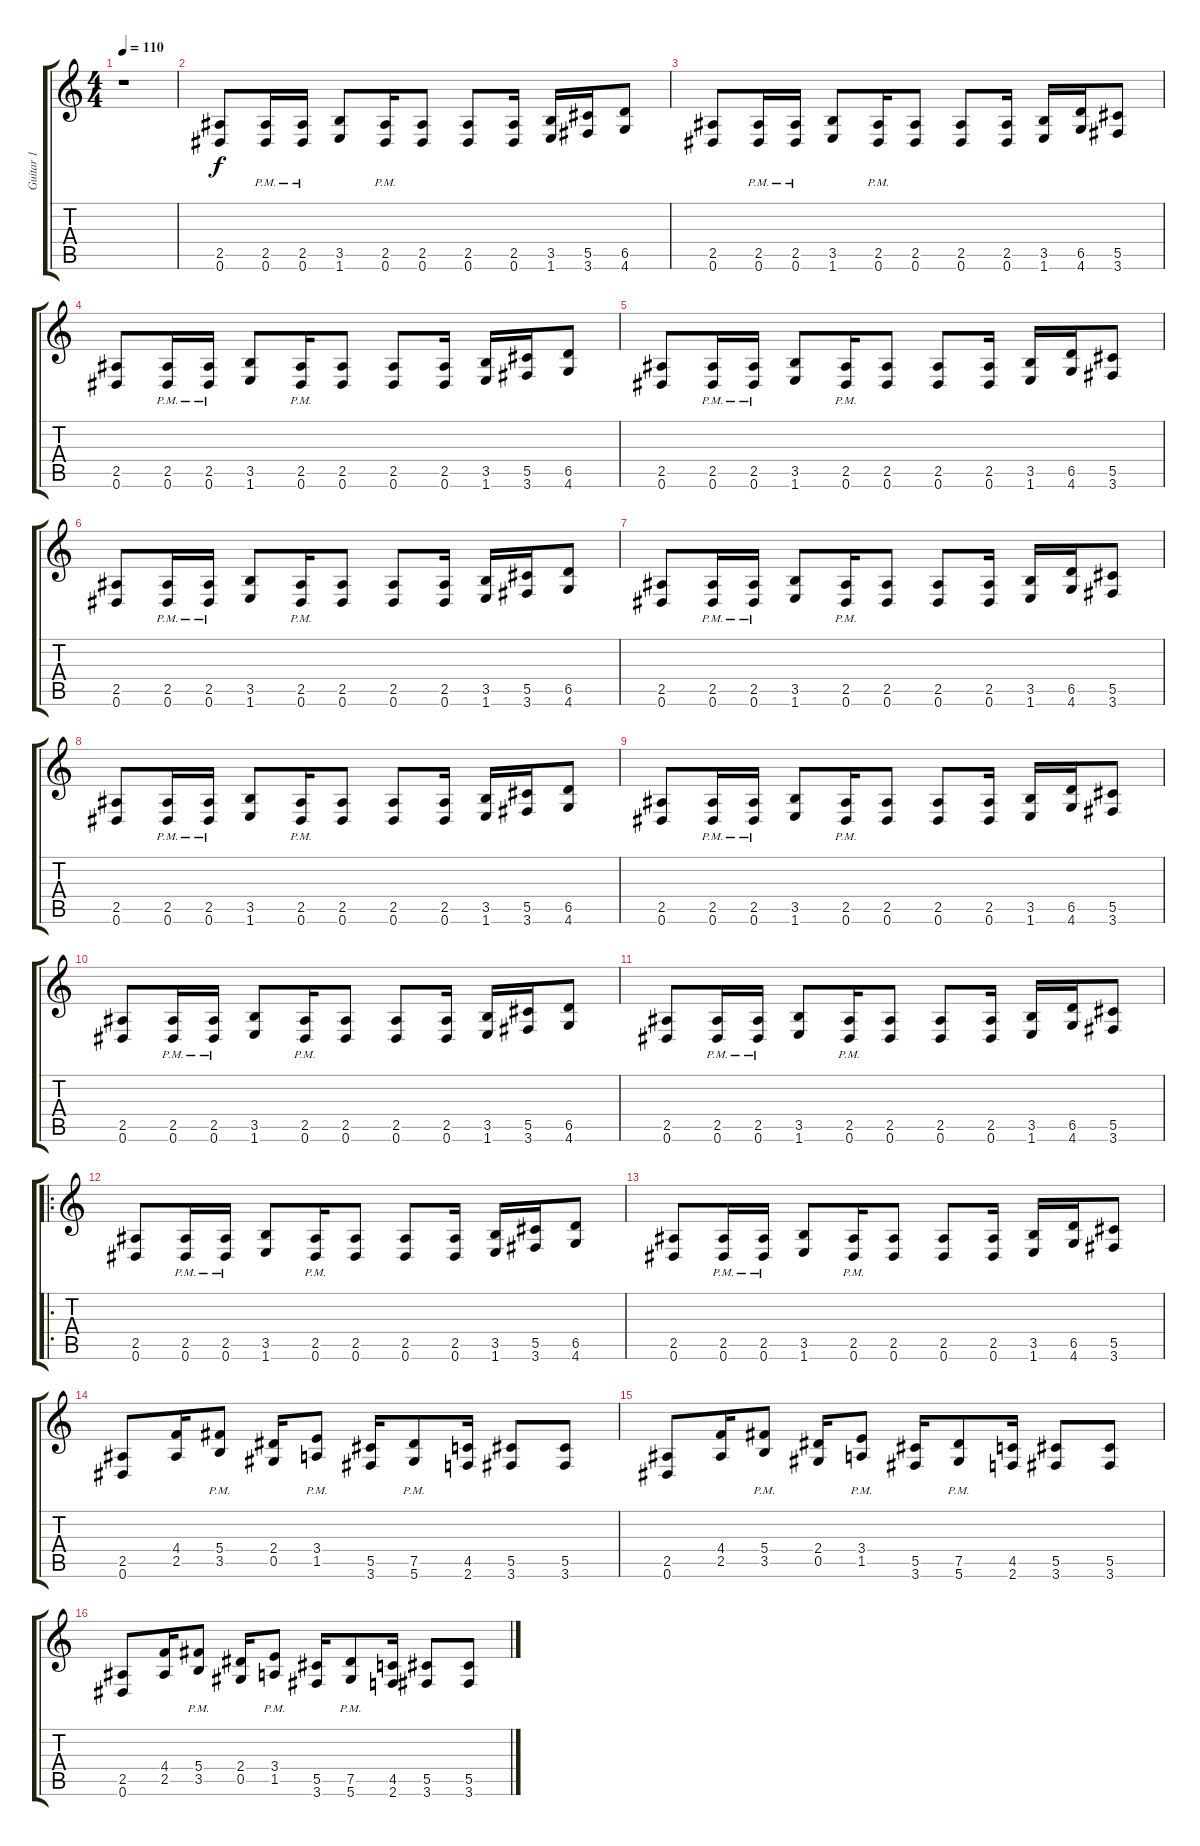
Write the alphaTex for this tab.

\track ("Guitar 1" "Guitar 1") {instrument distortionguitar}
\staff {score tabs}
\tuning (Eb4 Bb3 Gb3 Db3 Ab2 Eb2) {hide}
\ts (4 4)
\tempo 110
\clef g2
\ks c
r.1{dy f instrument distortionguitar} |
(2.5 0.6).8 (2.5{pm} 0.6{pm}).16 (2.5{pm} 0.6{pm}).16 (3.5 1.6).8 (2.5{pm} 0.6{pm}).16 (2.5 0.6).8 (2.5 0.6).8 (2.5 0.6).16 (3.5 1.6).16 (5.5 3.6).16 (6.5 4.6).8 |
(2.5 0.6).8 (2.5{pm} 0.6{pm}).16 (2.5{pm} 0.6{pm}).16 (3.5 1.6).8 (2.5{pm} 0.6{pm}).16 (2.5 0.6).8 (2.5 0.6).8 (2.5 0.6).16 (3.5 1.6).16 (6.5 4.6).16 (5.5 3.6).8 |
(2.5 0.6).8 (2.5{pm} 0.6{pm}).16 (2.5{pm} 0.6{pm}).16 (3.5 1.6).8 (2.5{pm} 0.6{pm}).16 (2.5 0.6).8 (2.5 0.6).8 (2.5 0.6).16 (3.5 1.6).16 (5.5 3.6).16 (6.5 4.6).8 |
(2.5 0.6).8 (2.5{pm} 0.6{pm}).16 (2.5{pm} 0.6{pm}).16 (3.5 1.6).8 (2.5{pm} 0.6{pm}).16 (2.5 0.6).8 (2.5 0.6).8 (2.5 0.6).16 (3.5 1.6).16 (6.5 4.6).16 (5.5 3.6).8 |
(2.5 0.6).8 (2.5{pm} 0.6{pm}).16 (2.5{pm} 0.6{pm}).16 (3.5 1.6).8 (2.5{pm} 0.6{pm}).16 (2.5 0.6).8 (2.5 0.6).8 (2.5 0.6).16 (3.5 1.6).16 (5.5 3.6).16 (6.5 4.6).8 |
(2.5 0.6).8 (2.5{pm} 0.6{pm}).16 (2.5{pm} 0.6{pm}).16 (3.5 1.6).8 (2.5{pm} 0.6{pm}).16 (2.5 0.6).8 (2.5 0.6).8 (2.5 0.6).16 (3.5 1.6).16 (6.5 4.6).16 (5.5 3.6).8 |
(2.5 0.6).8 (2.5{pm} 0.6{pm}).16 (2.5{pm} 0.6{pm}).16 (3.5 1.6).8 (2.5{pm} 0.6{pm}).16 (2.5 0.6).8 (2.5 0.6).8 (2.5 0.6).16 (3.5 1.6).16 (5.5 3.6).16 (6.5 4.6).8 |
(2.5 0.6).8 (2.5{pm} 0.6{pm}).16 (2.5{pm} 0.6{pm}).16 (3.5 1.6).8 (2.5{pm} 0.6{pm}).16 (2.5 0.6).8 (2.5 0.6).8 (2.5 0.6).16 (3.5 1.6).16 (6.5 4.6).16 (5.5 3.6).8 |
(2.5 0.6).8 (2.5{pm} 0.6{pm}).16 (2.5{pm} 0.6{pm}).16 (3.5 1.6).8 (2.5{pm} 0.6{pm}).16 (2.5 0.6).8 (2.5 0.6).8 (2.5 0.6).16 (3.5 1.6).16 (5.5 3.6).16 (6.5 4.6).8 |
(2.5 0.6).8 (2.5{pm} 0.6{pm}).16 (2.5{pm} 0.6{pm}).16 (3.5 1.6).8 (2.5{pm} 0.6{pm}).16 (2.5 0.6).8 (2.5 0.6).8 (2.5 0.6).16 (3.5 1.6).16 (6.5 4.6).16 (5.5 3.6).8 |
\ro
(2.5 0.6).8 (2.5{pm} 0.6{pm}).16 (2.5{pm} 0.6{pm}).16 (3.5 1.6).8 (2.5{pm} 0.6{pm}).16 (2.5 0.6).8 (2.5 0.6).8 (2.5 0.6).16 (3.5 1.6).16 (5.5 3.6).16 (6.5 4.6).8 |
(2.5 0.6).8 (2.5{pm} 0.6{pm}).16 (2.5{pm} 0.6{pm}).16 (3.5 1.6).8 (2.5{pm} 0.6{pm}).16 (2.5 0.6).8 (2.5 0.6).8 (2.5 0.6).16 (3.5 1.6).16 (6.5 4.6).16 (5.5 3.6).8 |
(2.5 0.6).8 (4.4 2.5).16 (5.4{pm} 3.5{pm}).8 (2.4 0.5).16 (3.4{pm} 1.5{pm}).8 (5.5 3.6).16 (7.5{pm} 5.6{pm}).8 (4.5 2.6).16 (5.5 3.6).8 (5.5 3.6).8 |
(2.5 0.6).8 (4.4 2.5).16 (5.4{pm} 3.5{pm}).8 (2.4 0.5).16 (3.4{pm} 1.5{pm}).8 (5.5 3.6).16 (7.5{pm} 5.6{pm}).8 (4.5 2.6).16 (5.5 3.6).8 (5.5 3.6).8 |
(2.5 0.6).8 (4.4 2.5).16 (5.4{pm} 3.5{pm}).8 (2.4 0.5).16 (3.4{pm} 1.5{pm}).8 (5.5 3.6).16 (7.5{pm} 5.6{pm}).8 (4.5 2.6).16 (5.5 3.6).8 (5.5 3.6).8
